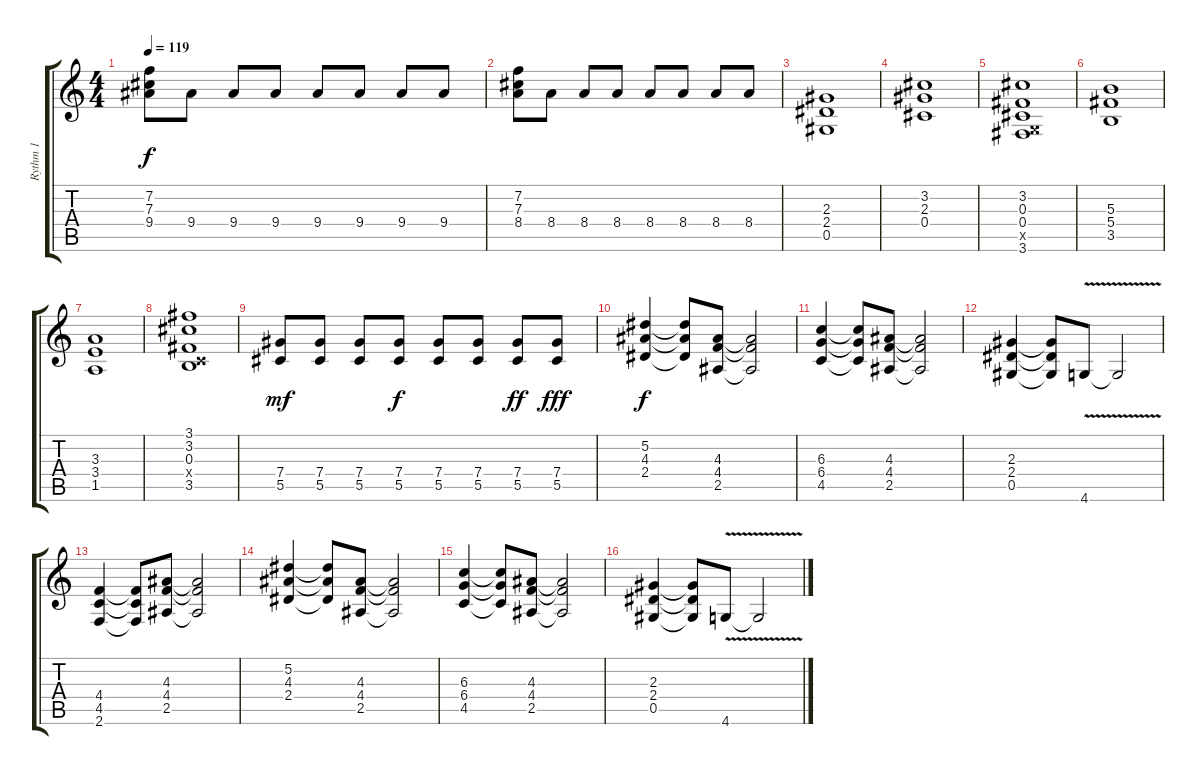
\track ("Rythm 1" "Rythm 1") {instrument overdrivenguitar}
\staff {score tabs}
\tuning (Eb4 Bb3 Gb3 Db3 Ab2 Eb2) {hide}
\ts (4 4)
\tempo 119
\clef g2
\ks c
(7.2 7.3 9.4).8{dy f} 9.4.8 9.4.8 9.4.8 9.4.8 9.4.8 9.4.8 9.4.8 |
(7.2 7.3 8.4).8 8.4.8 8.4.8 8.4.8 8.4.8 8.4.8 8.4.8 8.4.8 |
(2.3 2.4 0.5).1 |
(3.2 2.3 0.4).1 |
(3.2 0.3 0.4 -1.5{x} 3.6).1 |
(5.3 5.4 3.5).1 |
(3.3 3.4 1.5).1 |
(3.1 3.2 0.3 -1.4{x} 3.5).1 |
(7.4 5.5).8{dy mf} (7.4 5.5).8 (7.4 5.5).8 (7.4 5.5).8{dy f} (7.4 5.5).8 (7.4 5.5).8 (7.4 5.5).8{dy ff} (7.4 5.5).8{dy fff} |
(5.2 4.3 2.4).4{dy f} (5.2{t} 4.3{t} 2.4{t}).8 (4.3 4.4 2.5).8 (4.3{t} 4.4{t} 2.5{t}).2 |
(6.3 6.4 4.5).4 (6.3{t} 6.4{t} 4.5{t}).8 (4.3 4.4 2.5).8 (4.3{t} 4.4{t} 2.5{t}).2 |
(2.3 2.4 0.5).4 (2.3{t} 2.4{t} 0.5{t}).8 4.6{v}.8 4.6{t}.2 |
(4.4 4.5 2.6).4 (4.4{t} 4.5{t} 2.6{t}).8 (4.3 4.4 2.5).8 (4.3{t} 4.4{t} 2.5{t}).2 |
(5.2 4.3 2.4).4 (5.2{t} 4.3{t} 2.4{t}).8 (4.3 4.4 2.5).8 (4.3{t} 4.4{t} 2.5{t}).2 |
(6.3 6.4 4.5).4 (6.3{t} 6.4{t} 4.5{t}).8 (4.3 4.4 2.5).8 (4.3{t} 4.4{t} 2.5{t}).2 |
(2.3 2.4 0.5).4 (2.3{t} 2.4{t} 0.5{t}).8 4.6{v}.8 4.6{t}.2
